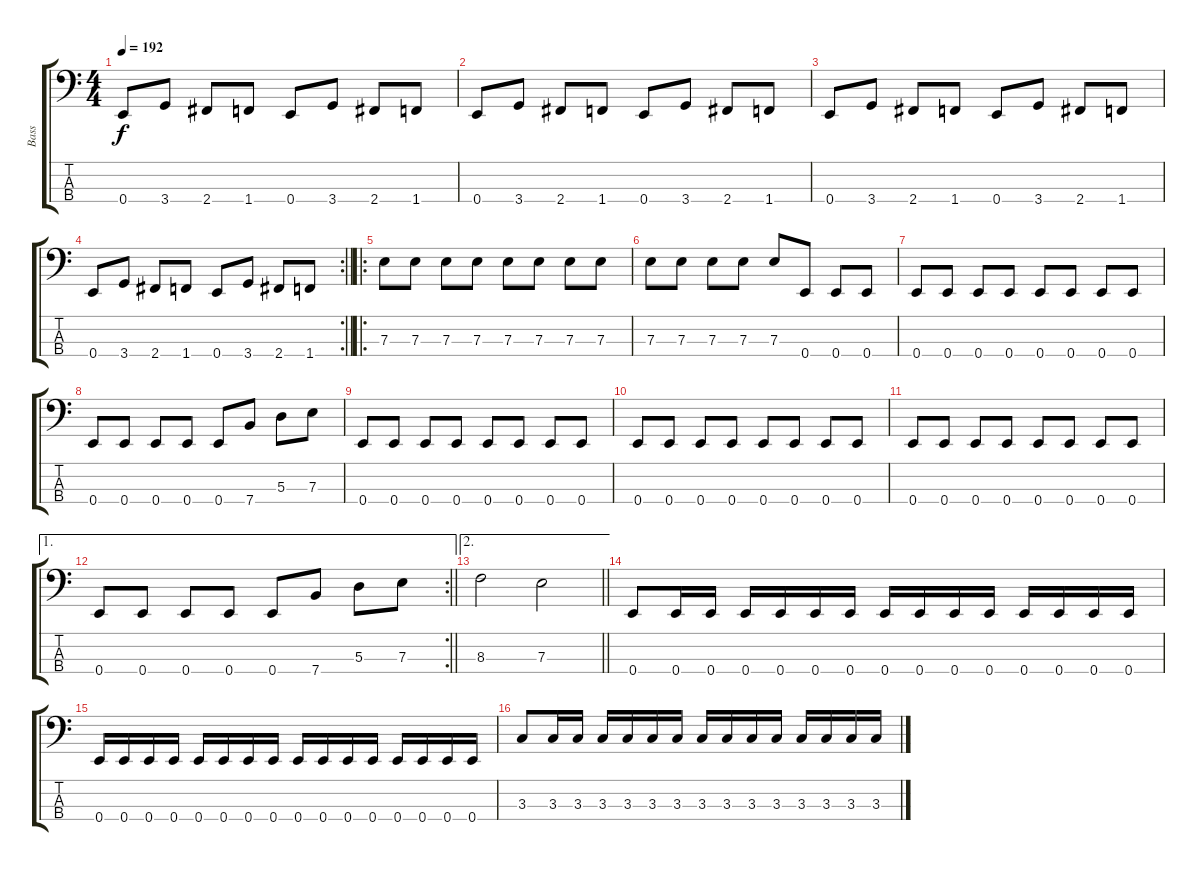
\track ("Bass" "Bass") {instrument slapbass2}
\staff {score tabs}
\tuning (G2 D2 A1 E1) {hide}
\ts (4 4)
\tempo 192
\clef f4
\ks c
0.4.8{dy f} 3.4.8 2.4.8 1.4.8 0.4.8 3.4.8 2.4.8 1.4.8 |
0.4.8 3.4.8 2.4.8 1.4.8 0.4.8 3.4.8 2.4.8 1.4.8 |
0.4.8 3.4.8 2.4.8 1.4.8 0.4.8 3.4.8 2.4.8 1.4.8 |
\rc 2
\barLineRight lightlight
0.4.8 3.4.8 2.4.8 1.4.8 0.4.8 3.4.8 2.4.8 1.4.8 |
\ro
7.3.8 7.3.8 7.3.8 7.3.8 7.3.8 7.3.8 7.3.8 7.3.8 |
7.3.8 7.3.8 7.3.8 7.3.8 7.3.8 0.4.8 0.4.8 0.4.8 |
0.4.8 0.4.8 0.4.8 0.4.8 0.4.8 0.4.8 0.4.8 0.4.8 |
0.4.8 0.4.8 0.4.8 0.4.8 0.4.8 7.4.8 5.3.8 7.3.8 |
0.4.8 0.4.8 0.4.8 0.4.8 0.4.8 0.4.8 0.4.8 0.4.8 |
0.4.8 0.4.8 0.4.8 0.4.8 0.4.8 0.4.8 0.4.8 0.4.8 |
0.4.8 0.4.8 0.4.8 0.4.8 0.4.8 0.4.8 0.4.8 0.4.8 |
\ae 1
\rc 2
\barLineRight lightlight
0.4.8 0.4.8 0.4.8 0.4.8 0.4.8 7.4.8 5.3.8 7.3.8 |
\ae 2
\barLineRight lightlight
8.3.2 7.3.2 |
0.4.8 0.4.16 0.4.16 0.4.16 0.4.16 0.4.16 0.4.16 0.4.16 0.4.16 0.4.16 0.4.16 0.4.16 0.4.16 0.4.16 0.4.16 |
0.4.16 0.4.16 0.4.16 0.4.16 0.4.16 0.4.16 0.4.16 0.4.16 0.4.16 0.4.16 0.4.16 0.4.16 0.4.16 0.4.16 0.4.16 0.4.16 |
3.3.8 3.3.16 3.3.16 3.3.16 3.3.16 3.3.16 3.3.16 3.3.16 3.3.16 3.3.16 3.3.16 3.3.16 3.3.16 3.3.16 3.3.16
